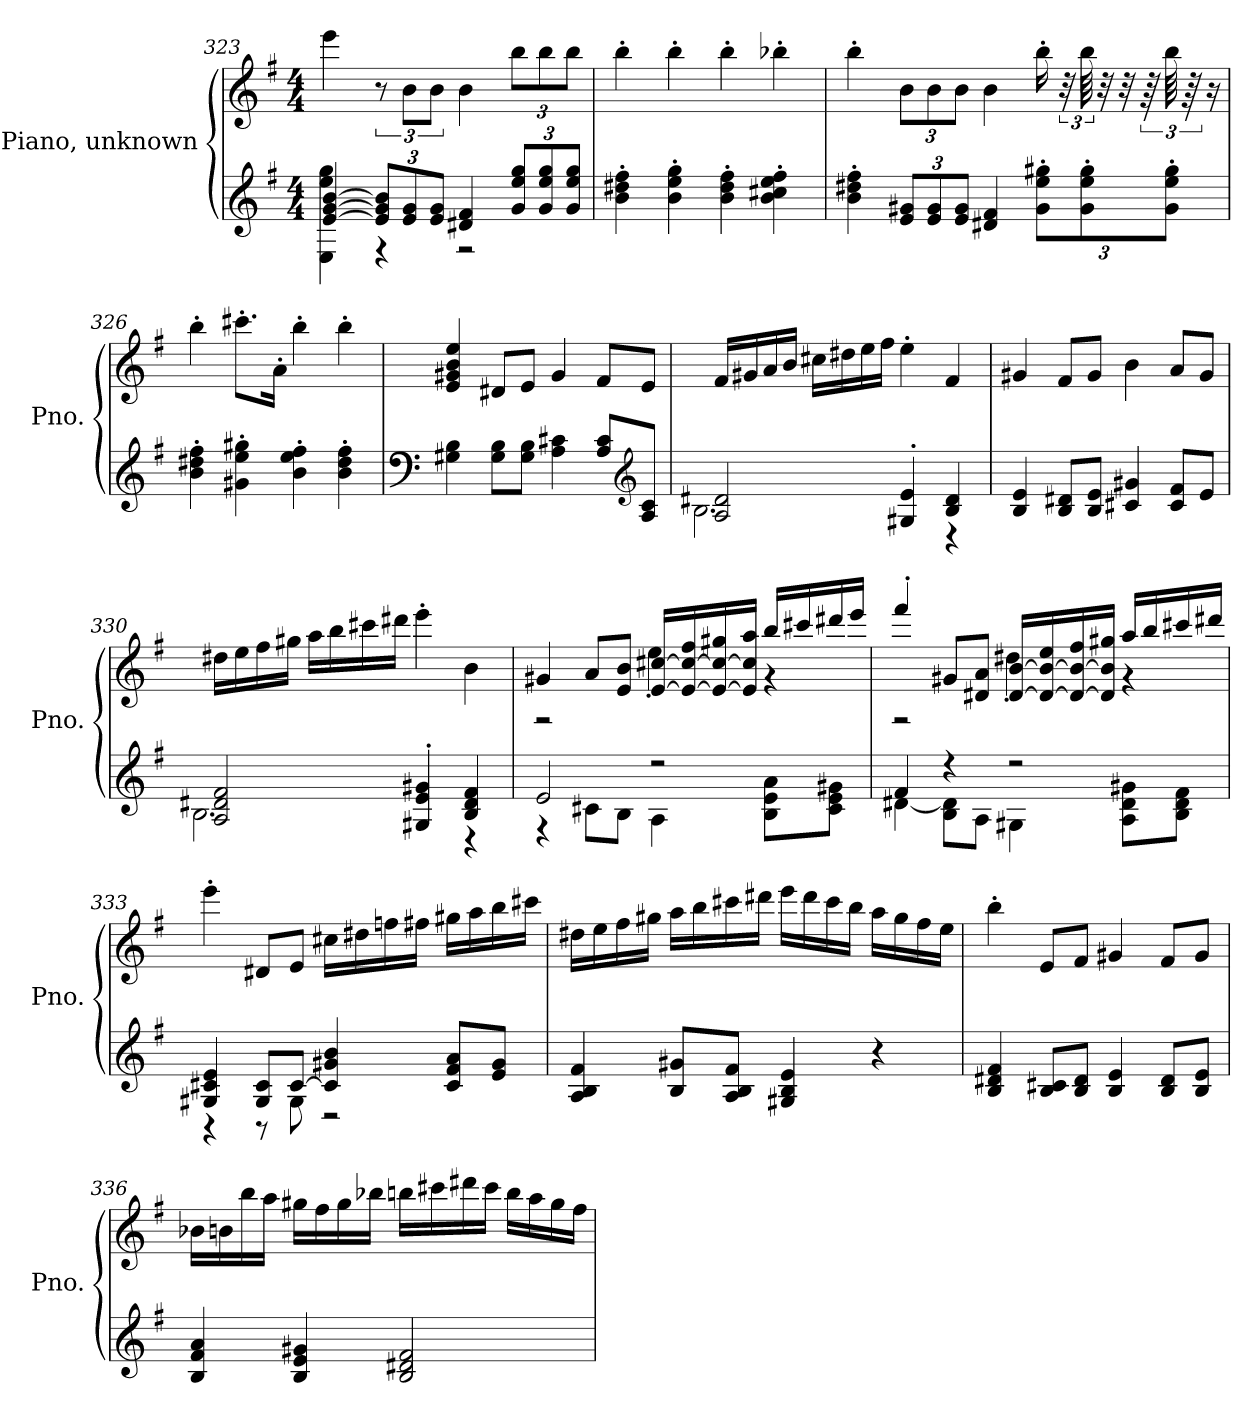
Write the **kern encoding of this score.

**kern	**kern
*part1	*part1
*staff2	*staff1
*I"Piano, unknown	*
*I'Pno.	*
!!LO:LB:g=z
*clefG2	*clefG2
*k[f#]	*k[f#]
*M4/4	*M4/4
=323	=323
*^	*
[4e/ [4g/ [4b/	4E\ 4ee\ 4gg\	4eee\
*Xbrackettup	*	*
12e/] 12g/] 12b/]L	4r	12r
12e/ 12g/	.	12b\L
12e/ 12g/J	.	12b\J
4d#X/ 4f#/	2r	4b\
*	*	*Xbrackettup
12g/ 12ee/ 12gg/L	.	12bb\L
12g/ 12ee/ 12gg/	.	12bb\
12g/ 12ee/ 12gg/J	.	12bb\J
*v	*v	*
=324	=324
4b\' 4dd#X\' 4ff#\'	4bb'\
4b\' 4ee\' 4gg\'	4bb'\
4b\' 4dd#\' 4ff#\'	4bb'\
4b\' 4cc#X\' 4ee\' 4ff#\'	4bb-X'\
=325	=325
4b\' 4dd#X\' 4ff#\'	4bb'\
12e/ 12g#X/L	12b\L
12e/ 12g#/	12b\
12e/ 12g#/J	12b\J
4d#X/ 4f#/	4b\
12g#\' 12ee\' 12gg#X\'L	16bb'\
*	*brackettup
.	48r
12g#\' 12ee\' 12gg#\'	96bb\
.	32r
.	32r
.	96r
12g#\' 12ee\' 12gg#\'J	96bb\
.	96r
.	16r
=326	=326
4b\' 4dd#X\' 4ff#\'	4bb'\
4g#X\' 4ee\' 4gg#X\'	8.ccc#X'\L
.	16a'\Jk
4b\' 4ee\' 4ff#\'	4bb'\
4b\' 4dd#\' 4ff#\'	4bb'\
!!LO:LB:g=z
=327	=327
*clefF4	*
4G#X\ 4B\	4e/ 4g#X/ 4b/ 4ee/
8G#\ 8B\L	8d#X/L
8G#\ 8B\J	8e/J
4A\ 4c#X\	4g#/
8A/ 8c#/L	8f#/L
*clefG2	*
8A/ 8c#/J	8e/J
=328	=328
*^	*
2A/ 2d#X/	2.B\	16f#/LL
.	.	16g#X/
.	.	16a/
.	.	16b/JJ
.	.	16cc#X\LL
.	.	16dd#X\
.	.	16ee\
.	.	16ff#\JJ
4G#X/' 4e/'	.	4ee'\
4B/ 4d#/	4r	4f#/
*v	*v	*
=329	=329
4B/ 4e/	4g#X/
8B/ 8d#X/L	8f#/L
8B/ 8e/J	8g#/J
4c#X/ 4g#X/	4b\
8c#/ 8f#/L	8a/L
8e/J	8g#/J
!!LO:LB:g=z
=330	=330
*^	*
2A/ 2d#X/ 2f#/	2.B\	16dd#X\LL
.	.	16ee\
.	.	16ff#\
.	.	16gg#X\JJ
.	.	16aa\LL
.	.	16bb\
.	.	16ccc#X\
.	.	16ddd#X\JJ
4G#X/' 4e/' 4g#X/'	.	4eee'\
4B/ 4d#/ 4f#/	4r	4b\
=331	=331	=331
*	*	*^
2e/	4r	4g#X/	2r
.	8c#X\L	8a/L	.
.	8B\J	8e/ 8b/J	.
2r	4A\	[16e/ [16cc#X/LL	4ee'\
.	.	16e/_ 16cc#/_ 16ff#/	.
.	.	16e/_ 16cc#/_ 16gg#X/	.
.	.	16e/] 16cc#/] 16aa/JJ	.
.	8B\ 8e\ 8a\L	16bb/LL	4r
.	.	16ccc#X/	.
.	8c#\ 8e\ 8g#X\J	16ddd#X/	.
.	.	16eee/JJ	.
!!LO:LB:g=z	!!
=332	=332	=332	=332
4f#/	[4d#X\	4fff#'/	2r
4r	8B\ 8d#\]L	8g#X/L	.
.	8A\J	8d#X/ 8a/J	.
2r	4G#X\	[16d#/ [16b/LL	4dd#X'\
.	.	16d#/_ 16b/_ 16ee/	.
.	.	16d#/_ 16b/_ 16ff#/	.
.	.	16d#/] 16b/] 16gg#X/JJ	.
.	8A\ 8d#\ 8g#X\L	16aa/LL	4r
.	.	16bb/	.
.	8B\ 8d#\ 8f#\J	16ccc#X/	.
.	.	16ddd#X/JJ	.
*	*	*v	*v
=333	=333	=333
4G#X/ 4c#X/ 4e/	4r	4eee'\
8G#/ 8c#/L	8r	8d#X/L
[8c#/J	8G#\	8e/J
4c#/] 4g#X/ 4b/	2r	16cc#X\LL
.	.	16dd#X\
.	.	16ffn\
.	.	16ff#X\JJ
8c#/ 8f#/ 8a/L	.	16gg#X\LL
.	.	16aa\
8e/ 8g#/J	.	16bb\
.	.	16ccc#X\JJ
*v	*v	*
!!LO:LB:g=z
=334	=334
4A/ 4B/ 4f#/	16dd#X\LL
.	16ee\
.	16ff#\
.	16gg#X\JJ
8B/ 8g#X/L	16aa\LL
.	16bb\
8A/ 8B/ 8f#/J	16ccc#X\
.	16ddd#X\JJ
4G#X/ 4B/ 4e/	16eee\LL
.	16ddd#\
.	16ccc#\
.	16bb\JJ
4r	16aa\LL
.	16gg#\
.	16ff#\
.	16ee\JJ
=335	=335
4B/ 4d#X/ 4f#/	4bb'\
8B/ 8c#X/L	8e/L
8B/ 8d#/J	8f#/J
4B/ 4e/	4g#X/
8B/ 8d#/L	8f#/L
8B/ 8e/J	8g#/J
!!LO:PB:g=z
=336	=336
4B/ 4f#/ 4a/	16b-X\LL
.	16bn\
.	16bb\
.	16aa\JJ
4B/ 4e/ 4g#X/	16gg#X\LL
.	16ff#\
.	16gg#\
.	16bb-X\JJ
2B/ 2d#X/ 2f#/	16bbn\LL
.	16ccc#X\
.	16ddd#X\
.	16ccc#\JJ
.	16bb\LL
.	16aa\
.	16gg#\
.	16ff#\JJ
=	=
*-	*-
